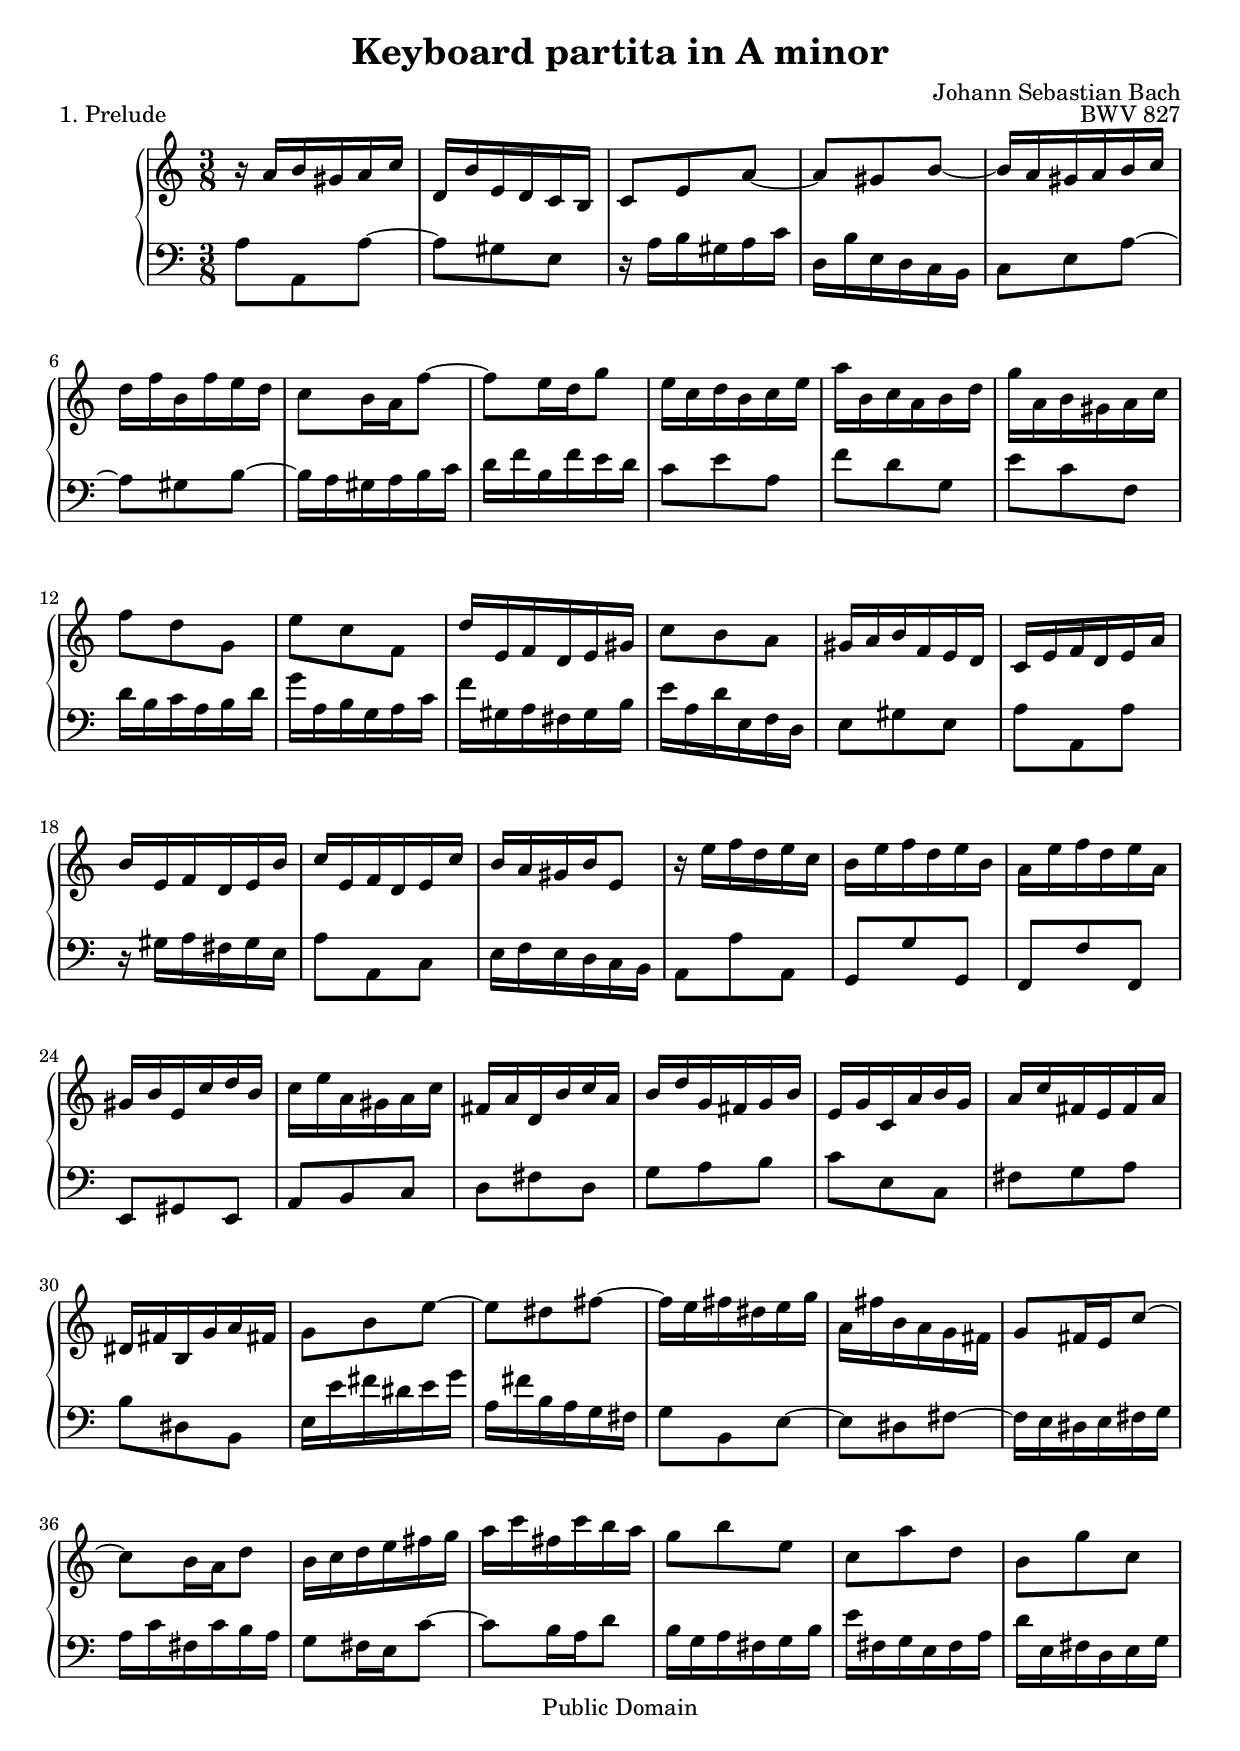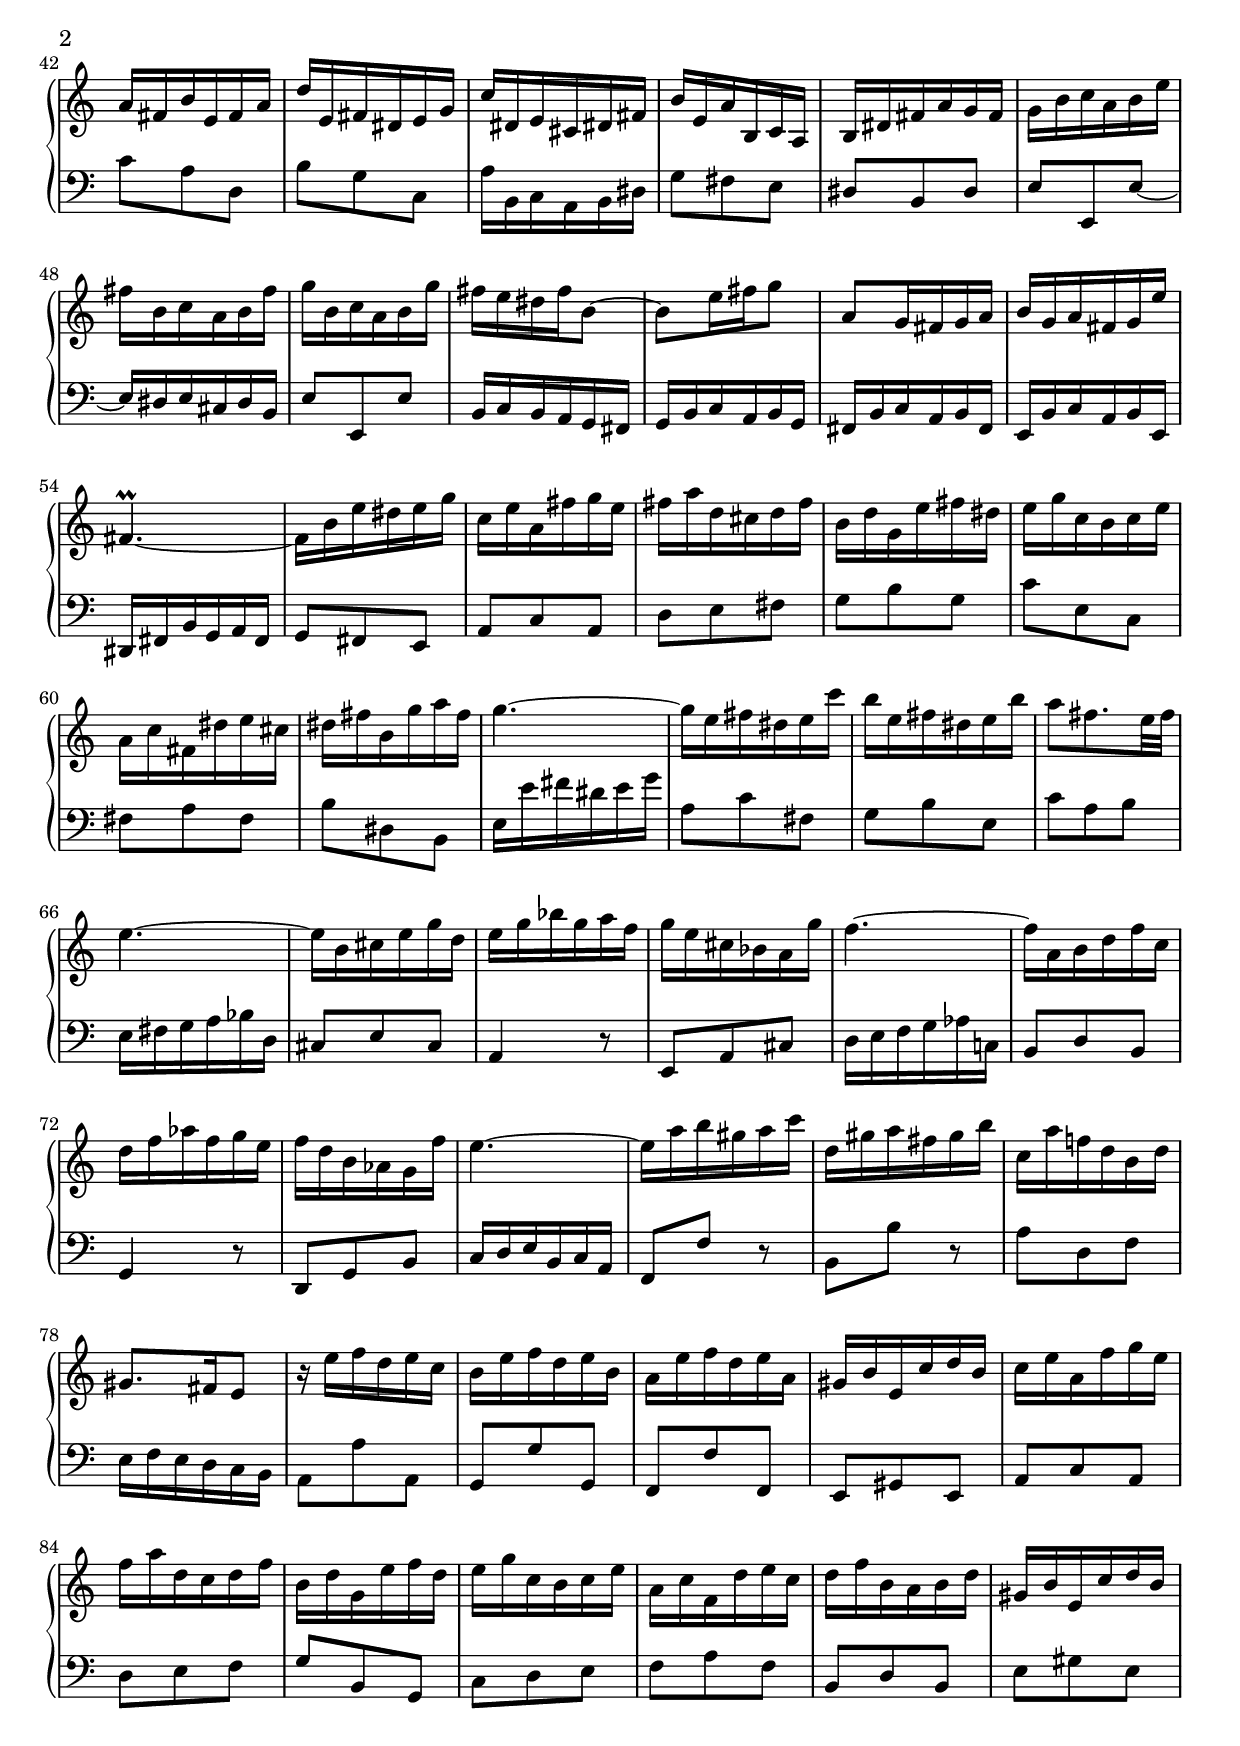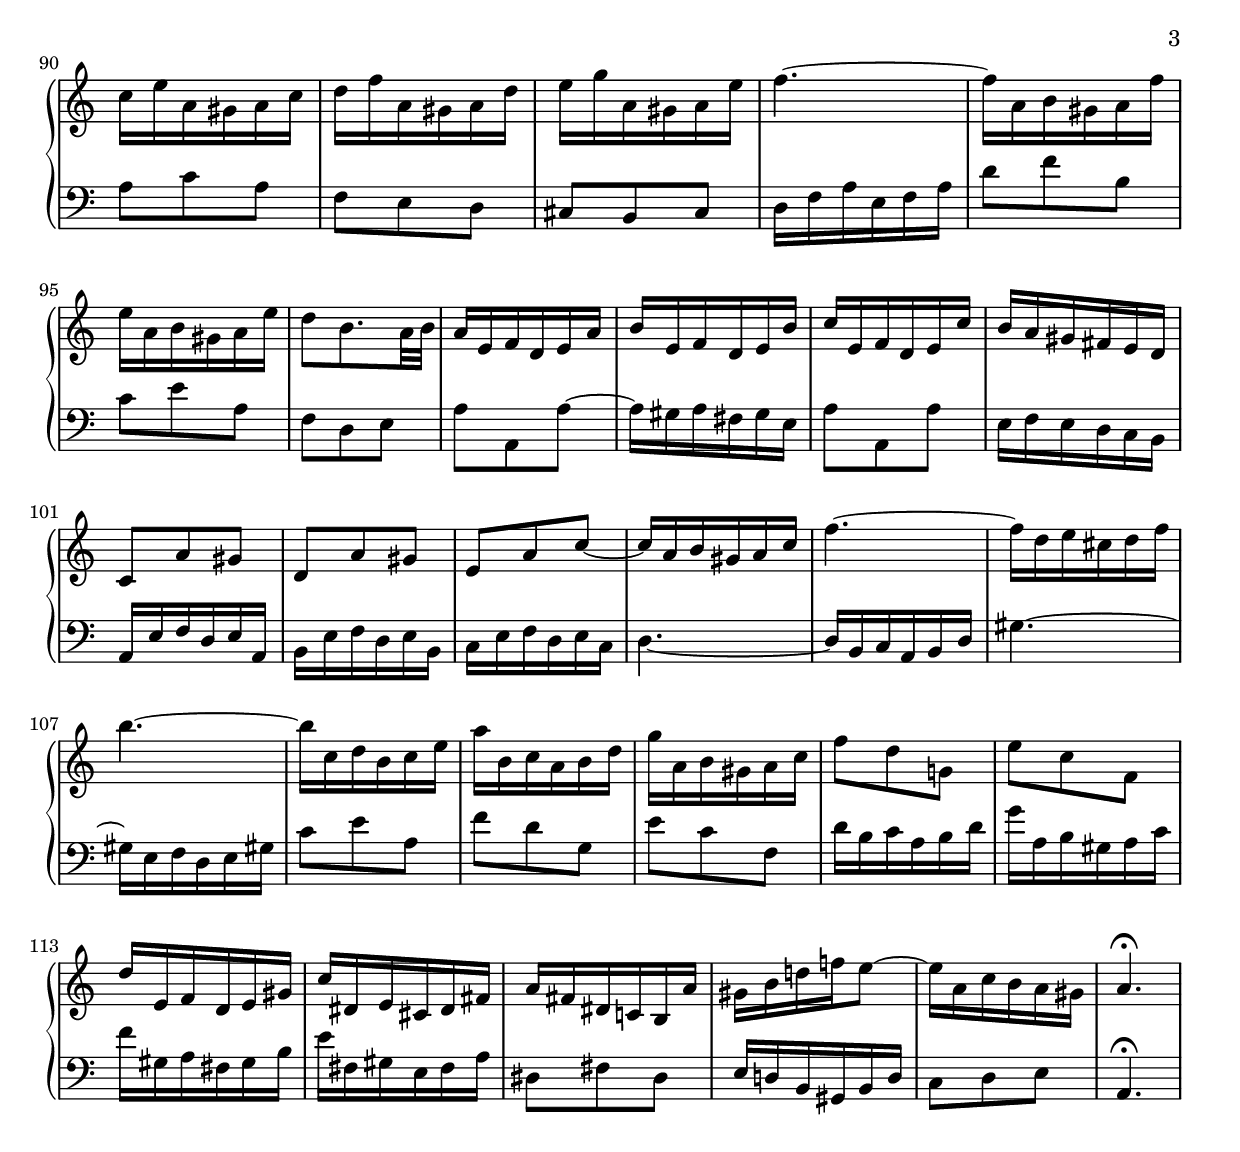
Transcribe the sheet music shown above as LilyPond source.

% This file prints Bach BWV 827, movement 1. Prelude

\version "2.10.33"

\header
{
  title    	    = "Keyboard partita in A minor"
  composer 	    = "Johann Sebastian Bach"
  opus     	    = "BWV 827"
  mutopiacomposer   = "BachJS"
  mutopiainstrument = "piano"
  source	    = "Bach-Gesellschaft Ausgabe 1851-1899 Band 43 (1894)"
  sourceurl         = "http://imslp.org/wiki/Notebook_for_Anna_Magdalena_Bach_(Bach,_Johann_Sebastian)"
  sourceurltwo      = "http://world.std.com/~swmcd/steven/music/bach/Bach-AnnaMagdalena1725.pdf"
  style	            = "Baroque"
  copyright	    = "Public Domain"
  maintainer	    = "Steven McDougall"
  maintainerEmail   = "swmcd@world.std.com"
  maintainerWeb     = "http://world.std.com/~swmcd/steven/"
}

% Acknowledgments
%
% Wolfgang Suppan <wsu@chello.at>

\include "english.ly"

upper = \relative c'
{
  \clef treble 
  \key a \minor
  \time 3/8

  r16 a' b gs a c      | % 1
  d,16 b' e, d c b     | % 2
  c8 e a ~             | % 3
  a8 gs b ~            | % 4
  b16 a gs a b c       | % 5
  d16 f b, f' e d      | % 6
  c8 b16 a f'8 ~       | % 7

  f8 e16 d g8          | % 8
  e16 c d b c e        | % 9
  a16 b, c a b d       | % 10
  g16 a, b gs a c      | % 11
  f8 d g,              | % 12
  e'8 c f,             | % 13
  d'16 e, f d e gs     | % 14
  c8 b a               | % 15

  gs16 a b f e d       | % 16
  c16 e f d e a        | % 17
  b16e, f d e b'       | % 18
  c16 e, f d e c'      | % 19
  b16 a gs b e,8       | % 20
  r16 e' f d e c       | % 21
  b16 e f d e b        | % 22
  a e' f d e a,        | % 23

  gs16 b e, c' d b     | % 24
  c16 e a, gs a c      | % 25
  fs,16 a d, b' c a    | % 26
  b16 d g, fs g b      | % 27
  e,16 g c, a' b g     | % 28
  a16 c fs, e fs a     | % 29
  ds,16 fs b, g' a fs! | % 30
  g8 b e ~             | % 31

  e8 ds fs ~           | % 32
  fs16 e fs ds e g     | % 33
  a,16 fs' b, a g fs   | % 34
  g8 fs16 e c'8 ~      | % 35
  c8 b16 a d8          | % 36
  b16 c d e fs g       | % 37
  a16 c fs, c' b a     | % 38
  g8 b e,              | % 39

  c8 a' d,             | % 40
  b8 g' c,             | % 41
  a16 fs b e, fs a     | % 42
  d16 e, fs ds e g     | % 43
  c16 ds, e cs ds! fs  | % 44
  b16 e, a b, c a      | % 45
  b16 ds fs a g fs     | % 46
  g16 b c a b e        | % 47

  fs16 b, c a b fs'    | % 48
  g16 b, c a b g'      | % 49
  fs16 e ds fs b,8 ~   | % 50
  b8 e16 fs g8         | % 51
  a,8 g16 fs g a       | % 52
  b16 g a fs g e'      | % 53
  fs,4. \prall ~       | % 54
  fs16 b e ds e g      | % 55

  c,16 e a, fs' g e    | % 56
  fs16 a d, cs d fs    | % 57
  b,16 d g, e' fs ds   | % 58
  e16 g c, b c e       | % 59
  a,16 c fs, ds' e cs  | % 60
  ds16 fs b, g' a fs   | % 61
  g4. ~                | % 62
  g16 e fs ds e c'     | % 63

  b16 e, fs ds e b'    | % 64
  a8 fs8. e32 fs       | % 65
  e4. ~                | % 66
  e16 b cs e g d       | % 67
  e16 g bf g a f       | % 68
  g16 e cs bf a g'     | % 69
  f4. ~                | % 70
  f16 a, b d f c       | % 71

  d16 f af f g e       | % 72
  f16 d b af g f'      | % 73
  e4. ~                | % 74
  e16 a b gs a c       | % 75
  d,16 gs a fs gs b    | % 76
  c,16 a' f! d b d     | % 77
  gs,8. fs16 e8        | % 78
  r16 e' f d e c       | % 79

  b16 e f d e b        | % 80
  a e' f d e a,        | % 81
  gs16 b e, c' d b     | % 82
  c16 e a, f' g e      | % 83
  f16 a d, c d f       | % 84
  b, d g, e' f d       | % 85
  e16 g c, b c e       | % 86
  a,16 c f, d' e c     | % 87

  d16 f b, a b d       | % 88
  gs,16 b e, c' d b    | % 89
  c16 e a, gs a c      | % 90
  d16 f a, gs a d      | % 91
  e16 g a, gs a e'     | % 92
  f4. ~                | % 93
  f16 a, b gs a f'     | % 94
  e a, b gs a e'       | % 95

  d8 b8. a32 b         | % 96
  a16 e f d e a        | % 97
  b16 e, f d e b'      | % 98
  c16 e, f d e c'      | % 99
  b16 a gs fs e d      | % 100
  c8 a' gs             | % 101
  d8 a' gs             | % 102
  e8 a c ~             | % 103

  c16 a b gs a c       | % 104
  f4. ~                | % 105
  f16 d e cs d f       | % 106
  b4. ~                | % 107
  b16 c, d b c e       | % 108
  a16 b, c a b d       | % 109
  g16 a, b gs a c      | % 110

  f8 d g,!             | % 111
  e' c f,              | % 112
  d'16 e, f d e gs     | % 113
  c16 ds, e cs ds fs   | % 114
  a16 fs ds c! b a'    | % 115
  gs16 b d! f! e8 ~    | % 116
  e16 a, c b a gs      | % 117
  a4. \fermata         | % 118
}

lower =
{
  \clef bass
  \key a \minor
  \time 3/8

  a8 a, a ~ 	       	 | % 1
  a gs e    	       	 | % 2
  r16 a b gs a c'      	 | % 3
  d16 b e d c b,       	 | % 4
  c8 e a ~             	 | % 5
  a8 gs b ~            	 | % 6
  b16 a gs a b c'      	 | % 7

  d'16 f' b f' e' d'   	 | % 8
  c'8 e' a             	 | % 9
  f'8 d' g             	 | % 10
  e'8 c' f             	 | % 11
  d'16 b c' a b d'     	 | % 12
  g'16 a b g a c'      	 | % 13
  f'16 gs a fs gs b    	 | % 14
  e'16 a d' e f d      	 | % 15

  e8 gs e              	 | % 16
  a a, a               	 | % 17
  r16 gs a fs gs e     	 | % 18 the rest is missing in the source
  a8 a, c              	 | % 19
  e16 f e d c b,       	 | % 20
  a,8 a a,             	 | % 21
  g,8 g g,             	 | % 22
  f,8 f f,             	 | % 23

  e,8 gs, e,           	 | % 24
  a,8 b, c             	 | % 25
  d8 fs d              	 | % 26
  g8 a b               	 | % 27
  c'8 e c              	 | % 28
  fs8 g a              	 | % 29
  b8 ds b,             	 | % 30
  e16 e' fs' ds' e' g' 	 | % 31

  a16 fs' b a g fs     	 | % 32
  g8 b, e ~            	 | % 33
  e8 ds fs ~           	 | % 34
  fs16 e ds e fs g     	 | % 35
  a16 c' fs c' b a     	 | % 36
  g8 fs16 e c'8 ~      	 | % 37
  c'8 b16 a d'8        	 | % 38
  b16 g a fs g b       	 | % 39

  e'16 fs g e fs a     	 | % 40
  d'16 e fs d e g      	 | % 41
  c'8 a d              	 | % 42
  b8 g c               	 | % 43
  a16 b, c a, b, ds    	 | % 44
  g8 fs e              	 | % 45
  ds8 b, ds            	 | % 46
  e8 e, e ~            	 | % 47

  e16 ds e cs ds b,    	 | % 48
  e8 e, e              	 | % 49
  b,16 c b, a, g, fs,  	 | % 50
  g,16 b, c a, b, g,   	 | % 51
  fs,16 b, c a, b, fs,	 | % 52
  e,16 b, c a, b, e,     | % 53
  ds,16 fs, b, g, a, fs, | % 54
  g,8 fs, e,             | % 55

  a,8 c a,               | % 56
  d8 e fs                | % 57
  g8 b g                 | % 58
  c'8 e c                | % 59
  fs8 a fs               | % 60
  b8 ds b,               | % 61
  e16 e' fs' ds' e' g'   | % 62
  a8 c' fs               | % 63

  g8 b e                 | % 64
  c'8 a b                | % 65
  e16 fs g a bf d        | % 66
  cs8 e cs               | % 67
  a,4 r8                 | % 68
  e,8 a, cs              | % 69
  d16 e f g af c!        | % 70
  b,8 d b,               | % 71

  g,4 r8                 | % 72
  d,8 g, b,              | % 73
  c16 d e b, c a,        | % 74
  f,8 f r                | % 75
  b,8 b r                | % 76
  a8 d f                 | % 77
  e16 f e d c b,         | % 78
  a,8 a a,               | % 79

  g,8 g g,               | % 80
  f,8 f f,               | % 81
  e,8 gs, e,             | % 82
  a,8 c a,               | % 83
  d8 e f                 | % 84
  g8 b, g,               | % 85
  c8 d e                 | % 86
  f8 a f                 | % 87

  b,8 d b,               | % 88
  e8 gs e                | % 89
  a8 c' a                | % 90
  f8 e d                 | % 91
  cs8 b, cs              | % 92
  d16 f a e f a          | % 93
  d'8 f' b               | % 94
  c'8 e' a               | % 95

  f8 d e                 | % 96
  a8 a, a ~              | % 97
  a16 gs a fs gs e       | % 98
  a8 a, a                | % 99
  e16 f e d c b,         | % 100
  a,16 e f d e a,        | % 101
  b,16 e f d e b,        | % 102
  c16 e f d e c          | % 103

  d4. ~                  | % 104
  d16 b, c a, b, d       | % 105
  gs4. ~                 | % 106
  gs16 e f d e gs        | % 107
  c'8 e' a               | % 108
  f'8 d' g               | % 109
  e'8 c' f               | % 110

  d'16 b c' a b d'       | % 111
  g'16 a b gs a c'       | % 112
  f'16 gs a fs gs b      | % 113
  e'16 fs gs e fs a      | % 114
  ds8 fs ds              | % 115
  e16 d! b, gs, b, d     | % 116
  c8 d e                 | % 117
  a,4. \fermata          | % 118
}

\score 
{
  \new PianoStaff 
  <<
    \new Staff = "upper" \upper
    \new Staff = "lower" \lower
  >>
  
  \layout { }
  \header { piece = "1. Prelude" }
  \midi   { }
}
